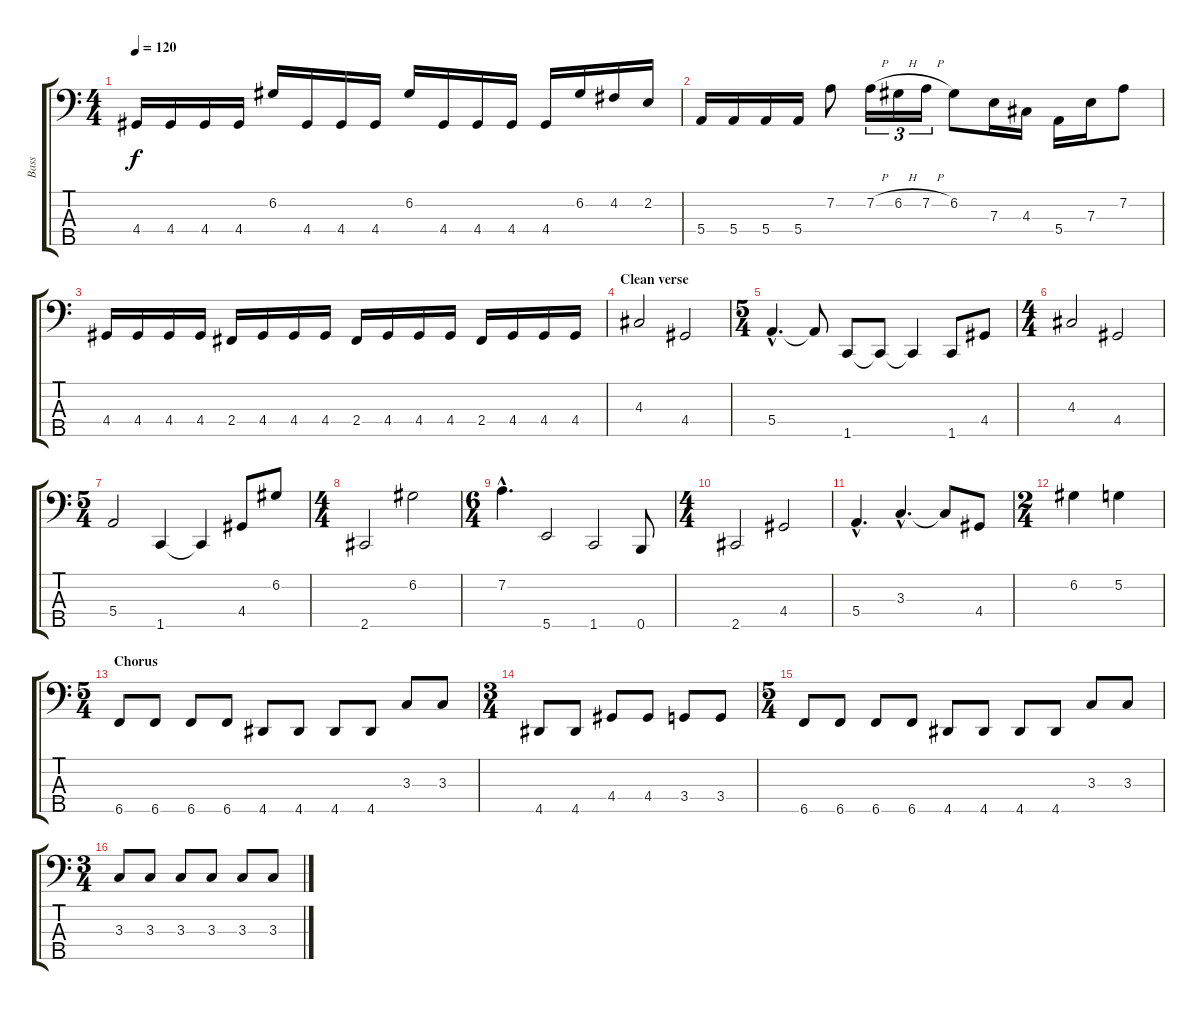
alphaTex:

\track ("Bass" "Bass") {instrument electricbasspick}
\staff {score tabs}
\tuning (G2 D2 A1 E1 B0) {hide}
\ts (4 4)
\tempo 120
\clef f4
\ks c
4.4.16{dy f} 4.4.16 4.4.16 4.4.16 6.2.16 4.4.16 4.4.16 4.4.16 6.2.16 4.4.16 4.4.16 4.4.16 4.4.16 6.2.16 4.2.16 2.2.16 |
5.4.16 5.4.16 5.4.16 5.4.16 7.2.8 7.2{h}.16{tu (3 2)} 6.2{h}.16{tu (3 2)} 7.2{h}.16{tu (3 2)} 6.2.8 7.3.16 4.3.16 5.4.16 7.3.16 7.2.8 |
4.4.16 4.4.16 4.4.16 4.4.16 2.4.16 4.4.16 4.4.16 4.4.16 2.4.16 4.4.16 4.4.16 4.4.16 2.4.16 4.4.16 4.4.16 4.4.16 |
\section ("" "Clean verse")
4.3.2 4.4.2 |
\ts (5 4)
5.4{hac}.4{d} 5.4{t}.8 1.5.8 1.5{t}.8 1.5{t}.4 1.5.8 4.4.8 |
\ts (4 4)
4.3.2 4.4.2 |
\ts (5 4)
5.4.2 1.5.4 1.5{t}.4 4.4.8 6.2.8 |
\ts (4 4)
2.5.2 6.2.2 |
\ts (6 4)
7.2{hac}.4{d} 5.5.2 1.5.2 0.5.8 |
\ts (4 4)
2.5.2 4.4.2 |
5.4{hac}.4{d} 3.3{hac}.4{d} 3.3{t}.8 4.4.8 |
\ts (2 4)
6.2.4 5.2.4 |
\ts (5 4)
\section ("" "Chorus")
6.5.8 6.5.8 6.5.8 6.5.8 4.5.8 4.5.8 4.5.8 4.5.8 3.3.8 3.3.8 |
\ts (3 4)
4.5.8 4.5.8 4.4.8 4.4.8 3.4.8 3.4.8 |
\ts (5 4)
6.5.8 6.5.8 6.5.8 6.5.8 4.5.8 4.5.8 4.5.8 4.5.8 3.3.8 3.3.8 |
\ts (3 4)
3.3.8 3.3.8 3.3.8 3.3.8 3.3.8 3.3.8
